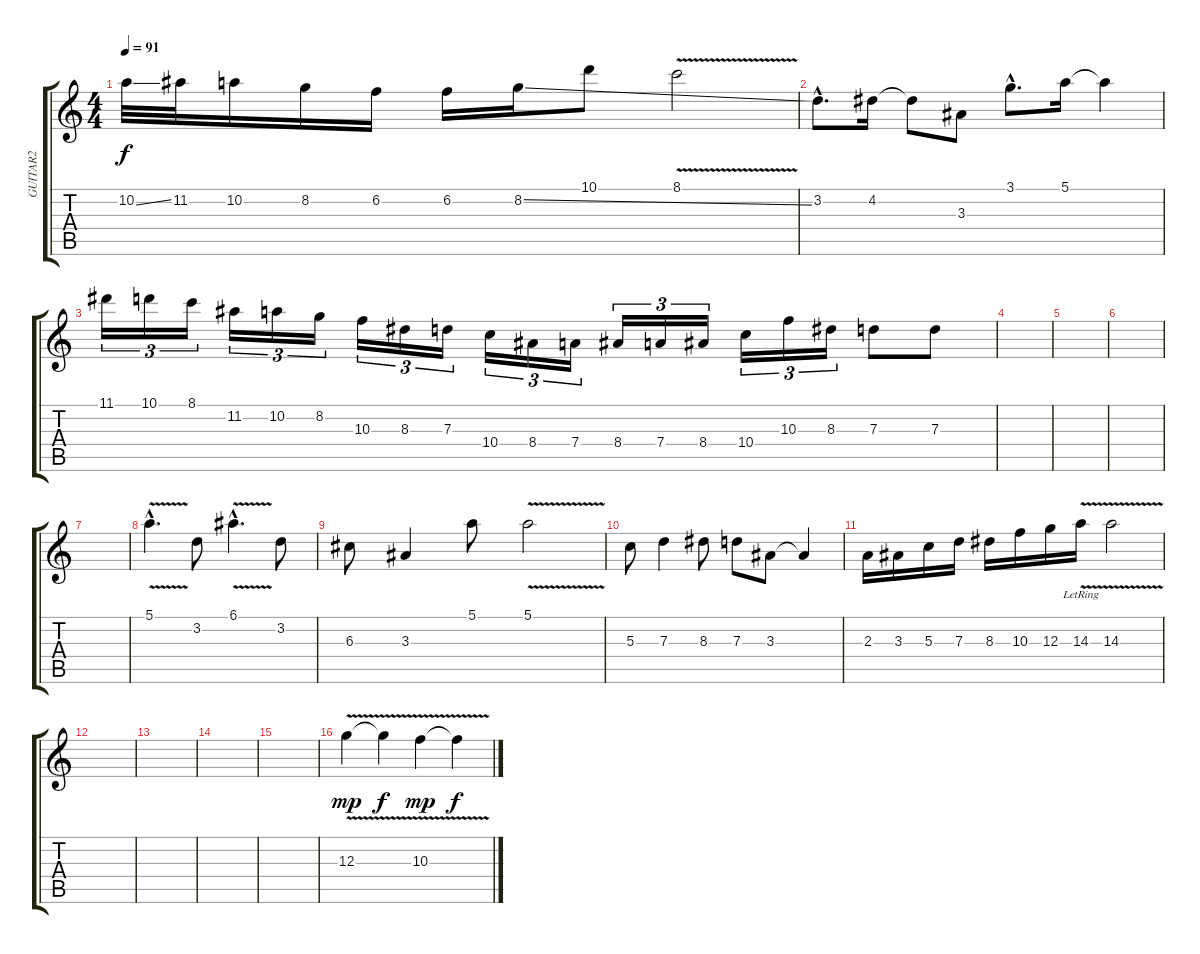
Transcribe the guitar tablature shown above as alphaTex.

\track ("GUITAR2" "GUITAR2") {instrument distortionguitar}
\staff {score tabs}
\tuning (E4 B3 G3 D3 A2 E2) {hide}
\ts (4 4)
\tempo 91
\clef g2
\ks c
10.2{ss}.32{dy f} 11.2.32 10.2.16 8.2.16 6.2.16 6.2.16 8.2{ss}.16 10.1.8 8.1{v}.2 |
3.2{hac}.8{d} 4.2.16 4.2{t}.8 3.3.8 3.1{hac}.8{d} 5.1.16 5.1{t}.4 |
11.1.16{tu (3 2)} 10.1.16{tu (3 2)} 8.1.16{tu (3 2)} 11.2.16{tu (3 2)} 10.2.16{tu (3 2)} 8.2.16{tu (3 2)} 10.3.16{tu (3 2)} 8.3.16{tu (3 2)} 7.3.16{tu (3 2)} 10.4.16{tu (3 2)} 8.4.16{tu (3 2)} 7.4.16{tu (3 2)} 8.4.16{tu (3 2)} 7.4.16{tu (3 2)} 8.4.16{tu (3 2)} 10.4.16{tu (3 2)} 10.3.16{tu (3 2)} 8.3.16{tu (3 2)} 7.3.8 7.3.8 |
|
|
|
|
5.1{v hac}.4{d} 3.2.8 6.1{v hac}.4{d} 3.2.8 |
6.3.8 3.3.4 5.1.8 5.1{v}.2 |
5.3.8 7.3.4 8.3.8 7.3.8 3.3.8 3.3{t}.4 |
2.3.16 3.3.16 5.3.16 7.3.16 8.3.16 10.3.16 12.3.16 14.3{v lr}.16 14.3{v}.2 |
|
|
|
|
12.3{v}.4{dy mp} 12.3{t}.4{dy f} 10.3{v}.4{dy mp} 10.3{t}.4{dy f}
